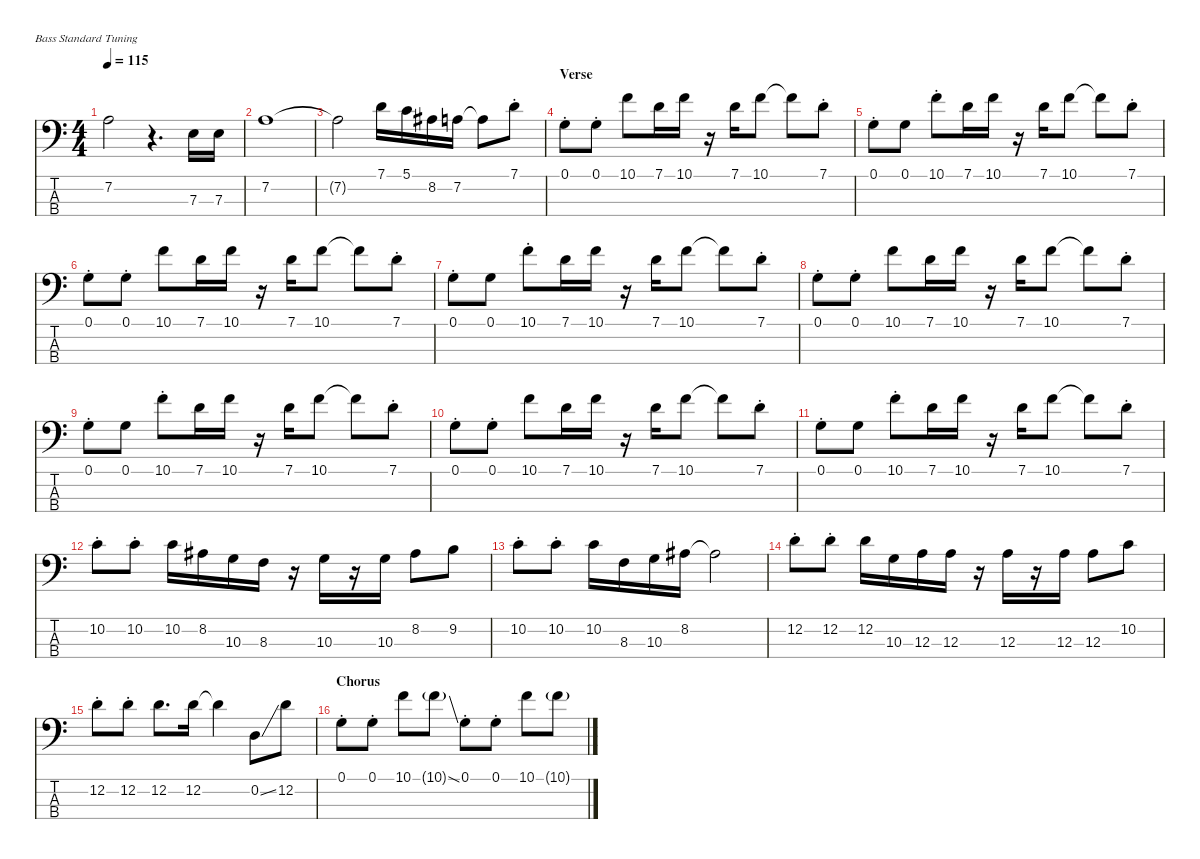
\defaultSystemsLayout 4
\hideDynamics
\bracketExtendMode nobrackets
\singleTrackTrackNamePolicy hidden
\multiTrackTrackNamePolicy hidden
\otherSystemsTrackNameOrientation horizontal
\track ("Bass" "el.bs.") {instrument electricbassfinger}
\staff {score tabs}
\tuning (G2 D2 A1 E1)
\ts (4 4)
\tempo 115
\clef f4
\ks c
7.2{t}.2{dy f beam Down} r.4{d beam Down} 7.3.16{beam Down} 7.3.16{beam Down} |
7.2.1{beam Down} |
7.2{t}.2{beam Down} 7.1.16{beam Down} 5.1.16{beam Down} 8.2{acc #}.16{beam Down} 7.2.16{beam Down} 7.2{t}.8{beam Down} 7.1{st}.8{beam Down} |
\section ("" "Verse")
0.1{st}.8{beam Down} 0.1{st}.8{beam Down} 10.1.8{beam Down} 7.1.16{beam Down} 10.1.16{beam Down} r.16{beam Down} 7.1.16{beam Down} 10.1.8{beam Down} 10.1{t}.8{beam Down} 7.1{st}.8{beam Down} |
0.1{st}.8{beam Down} 0.1.8{beam Down} 10.1{st}.8{beam Down} 7.1.16{beam Down} 10.1.16{beam Down} r.16{beam Down} 7.1.16{beam Down} 10.1.8{beam Down} 10.1{t}.8{beam Down} 7.1{st}.8{beam Down} |
0.1{st}.8{beam Down} 0.1{st}.8{beam Down} 10.1.8{beam Down} 7.1.16{beam Down} 10.1.16{beam Down} r.16{beam Down} 7.1.16{beam Down} 10.1.8{beam Down} 10.1{t}.8{beam Down} 7.1{st}.8{beam Down} |
0.1{st}.8{beam Down} 0.1.8{beam Down} 10.1{st}.8{beam Down} 7.1.16{beam Down} 10.1.16{beam Down} r.16{beam Down} 7.1.16{beam Down} 10.1.8{beam Down} 10.1{t}.8{beam Down} 7.1{st}.8{beam Down} |
0.1{st}.8{beam Down} 0.1{st}.8{beam Down} 10.1.8{beam Down} 7.1.16{beam Down} 10.1.16{beam Down} r.16{beam Down} 7.1.16{beam Down} 10.1.8{beam Down} 10.1{t}.8{beam Down} 7.1{st}.8{beam Down} |
0.1{st}.8{beam Down} 0.1.8{beam Down} 10.1{st}.8{beam Down} 7.1.16{beam Down} 10.1.16{beam Down} r.16{beam Down} 7.1.16{beam Down} 10.1.8{beam Down} 10.1{t}.8{beam Down} 7.1{st}.8{beam Down} |
0.1{st}.8{beam Down} 0.1{st}.8{beam Down} 10.1.8{beam Down} 7.1.16{beam Down} 10.1.16{beam Down} r.16{beam Down} 7.1.16{beam Down} 10.1.8{beam Down} 10.1{t}.8{beam Down} 7.1{st}.8{beam Down} |
0.1{st}.8{beam Down} 0.1.8{beam Down} 10.1{st}.8{beam Down} 7.1.16{beam Down} 10.1.16{beam Down} r.16{beam Down} 7.1.16{beam Down} 10.1.8{beam Down} 10.1{t}.8{beam Down} 7.1{st}.8{beam Down} |
10.2{st}.8{beam Down} 10.2{st}.8{beam Down} 10.2.16{beam Down} 8.2{acc #}.16{beam Down} 10.3.16{beam Down} 8.3.16{beam Down} r.16{beam Down} 10.3.16{beam Down} r.16{beam Down} 10.3.16{beam Down} 8.2{acc #}.8{beam Down} 9.2.8{beam Down} |
10.2{st}.8{beam Down} 10.2{st}.8{beam Down} 10.2.16{beam Down} 8.3.16{beam Down} 10.3.16{beam Down} 8.2{acc #}.16{beam Down} 8.2{t acc #}.2{beam Down} |
12.2{st}.8{beam Down} 12.2{st}.8{beam Down} 12.2.16{beam Down} 10.3.16{beam Down} 12.3.16{beam Down} 12.3.16{beam Down} r.16{beam Down} 12.3.16{beam Down} r.16{beam Down} 12.3.16{beam Down} 12.3.8{beam Down} 10.2.8{beam Down} |
12.2{st}.8{beam Down} 12.2{st}.8{beam Down} 12.2.8{d beam Down} 12.2.16{beam Down} 12.2{t}.4{beam Down} 0.2{ss}.8{beam Down} 12.2.8{beam Down} |
\section ("" "Chorus")
0.1{st}.8{beam Down} 0.1{st}.8{beam Down} 10.1.8{beam Down} 10.1{ss g}.8{beam Down} 0.1{st}.8{beam Down} 0.1{st}.8{beam Down} 10.1.8{beam Down} 10.1{ss g}.8{beam Down}
